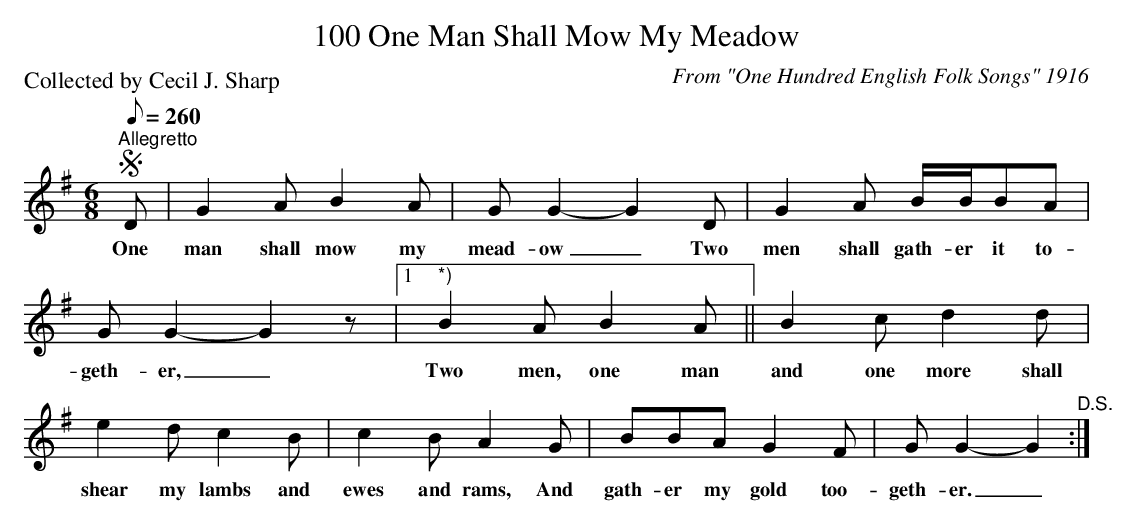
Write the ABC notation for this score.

X:1
T:100 One Man Shall Mow My Meadow
C:From "One Hundred English Folk Songs" 1916
P:Collected by Cecil J. Sharp
Q:1/8=260
L:1/8
M:6/8
K:G
S"^Allegretto" D | G2 A B2 A | G G2- G2 D | G2 A B/B/BA |$ G G2- G2 z |1"^*)" B2 A B2 A ||
w: One|man shall mow my|mead- ow _ Two|men shall gath- er it to-|geth- er, _|Two men, one man|
B2 c d2 d |$ e2 d c2 B | c2 B A2 G | BBA G2 F | G G2- G2"^D.S." :|
w: and one more shall|shear my lambs and|ewes and rams, And|gath- er my gold too-|geth- er. _|
